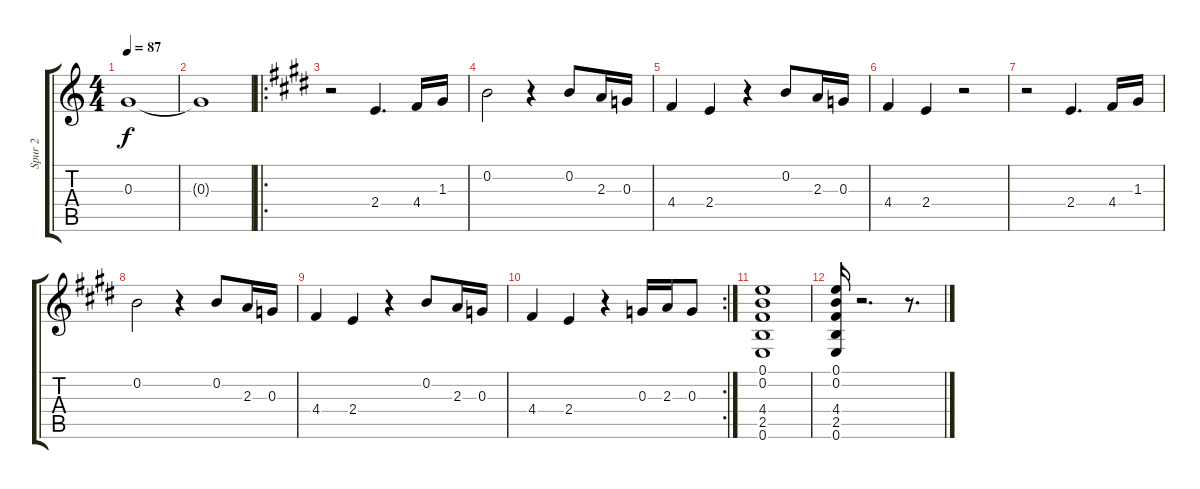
\track ("Spur 2" "Spur 2") {instrument acousticguitarsteel}
\staff {score tabs}
\tuning (E4 B3 G3 D3 A2 E2) {hide}
\ts (4 4)
\tempo 87
\clef g2
\ks c
0.3{t}.1{dy f} |
0.3{t}.1 |
\ro
\ks e
r.2 2.4.4{d} 4.4.16 1.3.16 |
0.2.2 r.4 0.2.8 2.3.16 0.3.16 |
4.4.4 2.4.4 r.4 0.2.8 2.3.16 0.3.16 |
4.4.4 2.4.4 r.2 |
r.2 2.4.4{d} 4.4.16 1.3.16 |
0.2.2 r.4 0.2.8 2.3.16 0.3.16 |
4.4.4 2.4.4 r.4 0.2.8 2.3.16 0.3.16 |
\rc 2
4.4.4 2.4.4 r.4 0.3.16 2.3.16 0.3.8 |
(0.1 0.2 4.4 2.5 0.6).1 |
(0.1 0.2 4.4 2.5 0.6).16 r.2{d} r.8{d}
